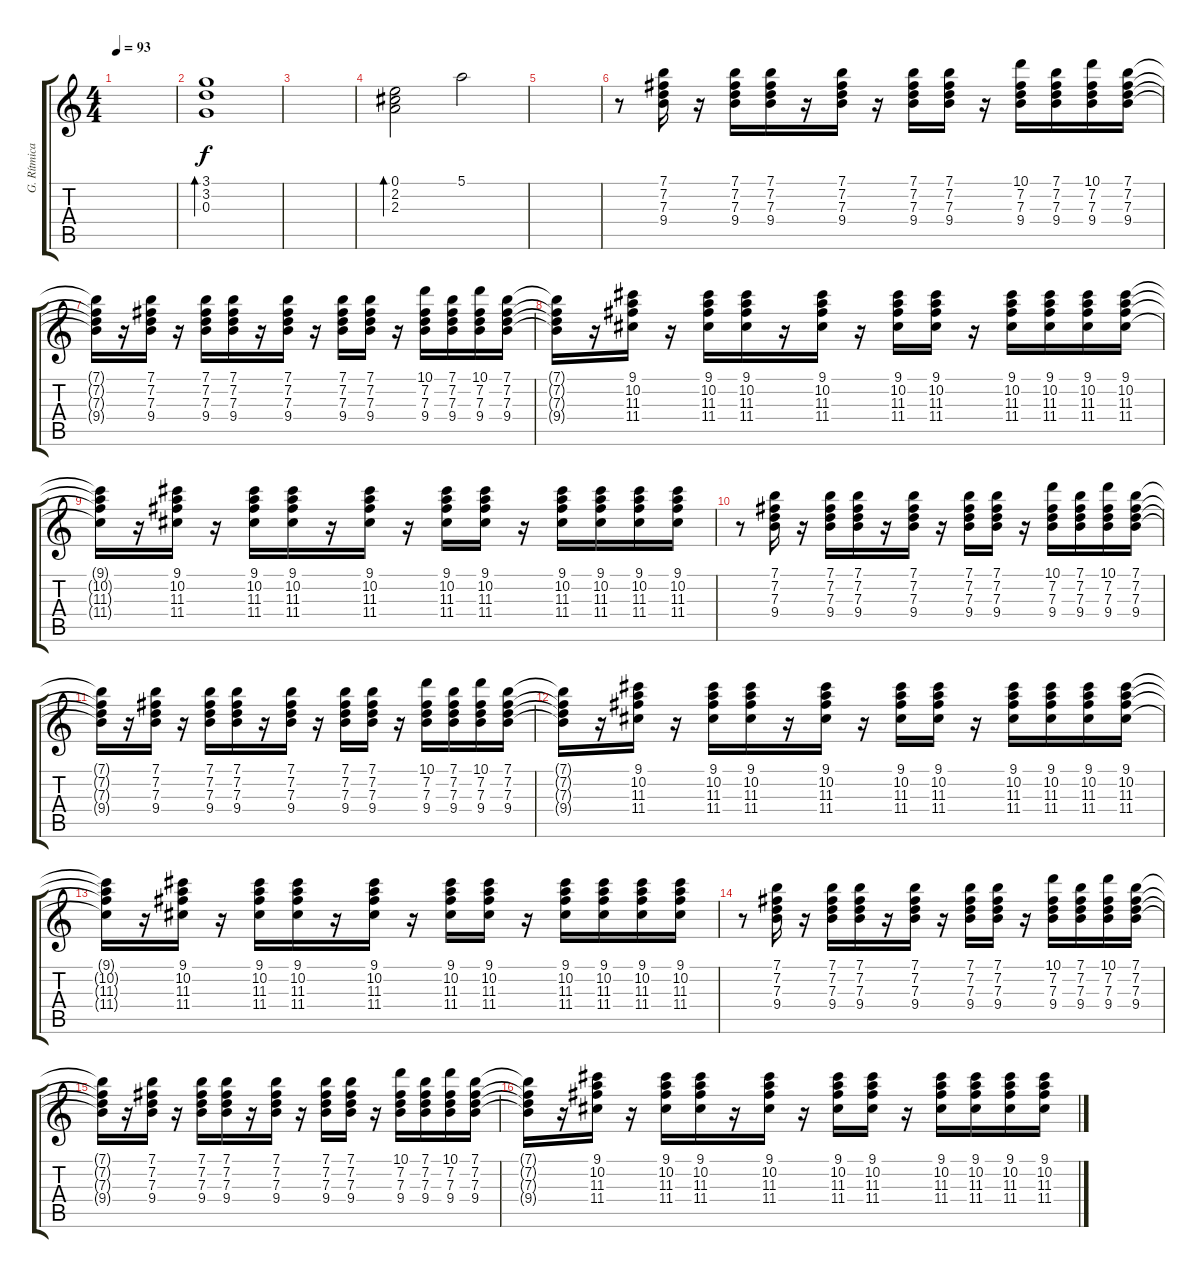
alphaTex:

\track ("G. Rítmica Limpia" "G. Rítmica") {instrument electricguitarclean}
\staff {score tabs}
\tuning (E4 B3 G3 D3 A2 E2) {hide}
\ts (4 4)
\tempo 93
\clef g2
\ks c
|
(3.1 3.2 0.3).1{bd 240} |
|
(0.1 2.2 2.3).2{bd 240} 5.1.2 |
|
r.8 (7.1 7.2 7.3 9.4).16 r.16 (7.1 7.2 7.3 9.4).16 (7.1 7.2 7.3 9.4).16 r.16 (7.1 7.2 7.3 9.4).16 r.16 (7.1 7.2 7.3 9.4).16 (7.1 7.2 7.3 9.4).16 r.16 (10.1 7.2 7.3 9.4).16 (7.1 7.2 7.3 9.4).16 (10.1 7.2 7.3 9.4).16 (7.1 7.2 7.3 9.4).16 |
(7.1{t} 7.2{t} 7.3{t} 9.4{t}).16 r.16 (7.1 7.2 7.3 9.4).16 r.16 (7.1 7.2 7.3 9.4).16 (7.1 7.2 7.3 9.4).16 r.16 (7.1 7.2 7.3 9.4).16 r.16 (7.1 7.2 7.3 9.4).16 (7.1 7.2 7.3 9.4).16 r.16 (10.1 7.2 7.3 9.4).16 (7.1 7.2 7.3 9.4).16 (10.1 7.2 7.3 9.4).16 (7.1 7.2 7.3 9.4).16 |
(7.1{t} 7.2{t} 7.3{t} 9.4{t}).16 r.16 (9.1 10.2 11.3 11.4).16 r.16 (9.1 10.2 11.3 11.4).16 (9.1 10.2 11.3 11.4).16 r.16 (9.1 10.2 11.3 11.4).16 r.16 (9.1 10.2 11.3 11.4).16 (9.1 10.2 11.3 11.4).16 r.16 (9.1 10.2 11.3 11.4).16 (9.1 10.2 11.3 11.4).16 (9.1 10.2 11.3 11.4).16 (9.1 10.2 11.3 11.4).16 |
(9.1{t} 10.2{t} 11.3{t} 11.4{t}).16 r.16 (9.1 10.2 11.3 11.4).16 r.16 (9.1 10.2 11.3 11.4).16 (9.1 10.2 11.3 11.4).16 r.16 (9.1 10.2 11.3 11.4).16 r.16 (9.1 10.2 11.3 11.4).16 (9.1 10.2 11.3 11.4).16 r.16 (9.1 10.2 11.3 11.4).16 (9.1 10.2 11.3 11.4).16 (9.1 10.2 11.3 11.4).16 (9.1 10.2 11.3 11.4).16 |
r.8 (7.1 7.2 7.3 9.4).16 r.16 (7.1 7.2 7.3 9.4).16 (7.1 7.2 7.3 9.4).16 r.16 (7.1 7.2 7.3 9.4).16 r.16 (7.1 7.2 7.3 9.4).16 (7.1 7.2 7.3 9.4).16 r.16 (10.1 7.2 7.3 9.4).16 (7.1 7.2 7.3 9.4).16 (10.1 7.2 7.3 9.4).16 (7.1 7.2 7.3 9.4).16 |
(7.1{t} 7.2{t} 7.3{t} 9.4{t}).16 r.16 (7.1 7.2 7.3 9.4).16 r.16 (7.1 7.2 7.3 9.4).16 (7.1 7.2 7.3 9.4).16 r.16 (7.1 7.2 7.3 9.4).16 r.16 (7.1 7.2 7.3 9.4).16 (7.1 7.2 7.3 9.4).16 r.16 (10.1 7.2 7.3 9.4).16 (7.1 7.2 7.3 9.4).16 (10.1 7.2 7.3 9.4).16 (7.1 7.2 7.3 9.4).16 |
(7.1{t} 7.2{t} 7.3{t} 9.4{t}).16 r.16 (9.1 10.2 11.3 11.4).16 r.16 (9.1 10.2 11.3 11.4).16 (9.1 10.2 11.3 11.4).16 r.16 (9.1 10.2 11.3 11.4).16 r.16 (9.1 10.2 11.3 11.4).16 (9.1 10.2 11.3 11.4).16 r.16 (9.1 10.2 11.3 11.4).16 (9.1 10.2 11.3 11.4).16 (9.1 10.2 11.3 11.4).16 (9.1 10.2 11.3 11.4).16 |
(9.1{t} 10.2{t} 11.3{t} 11.4{t}).16 r.16 (9.1 10.2 11.3 11.4).16 r.16 (9.1 10.2 11.3 11.4).16 (9.1 10.2 11.3 11.4).16 r.16 (9.1 10.2 11.3 11.4).16 r.16 (9.1 10.2 11.3 11.4).16 (9.1 10.2 11.3 11.4).16 r.16 (9.1 10.2 11.3 11.4).16 (9.1 10.2 11.3 11.4).16 (9.1 10.2 11.3 11.4).16 (9.1 10.2 11.3 11.4).16 |
r.8 (7.1 7.2 7.3 9.4).16 r.16 (7.1 7.2 7.3 9.4).16 (7.1 7.2 7.3 9.4).16 r.16 (7.1 7.2 7.3 9.4).16 r.16 (7.1 7.2 7.3 9.4).16 (7.1 7.2 7.3 9.4).16 r.16 (10.1 7.2 7.3 9.4).16 (7.1 7.2 7.3 9.4).16 (10.1 7.2 7.3 9.4).16 (7.1 7.2 7.3 9.4).16 |
(7.1{t} 7.2{t} 7.3{t} 9.4{t}).16 r.16 (7.1 7.2 7.3 9.4).16 r.16 (7.1 7.2 7.3 9.4).16 (7.1 7.2 7.3 9.4).16 r.16 (7.1 7.2 7.3 9.4).16 r.16 (7.1 7.2 7.3 9.4).16 (7.1 7.2 7.3 9.4).16 r.16 (10.1 7.2 7.3 9.4).16 (7.1 7.2 7.3 9.4).16 (10.1 7.2 7.3 9.4).16 (7.1 7.2 7.3 9.4).16 |
(7.1{t} 7.2{t} 7.3{t} 9.4{t}).16 r.16 (9.1 10.2 11.3 11.4).16 r.16 (9.1 10.2 11.3 11.4).16 (9.1 10.2 11.3 11.4).16 r.16 (9.1 10.2 11.3 11.4).16 r.16 (9.1 10.2 11.3 11.4).16 (9.1 10.2 11.3 11.4).16 r.16 (9.1 10.2 11.3 11.4).16 (9.1 10.2 11.3 11.4).16 (9.1 10.2 11.3 11.4).16 (9.1 10.2 11.3 11.4).16
